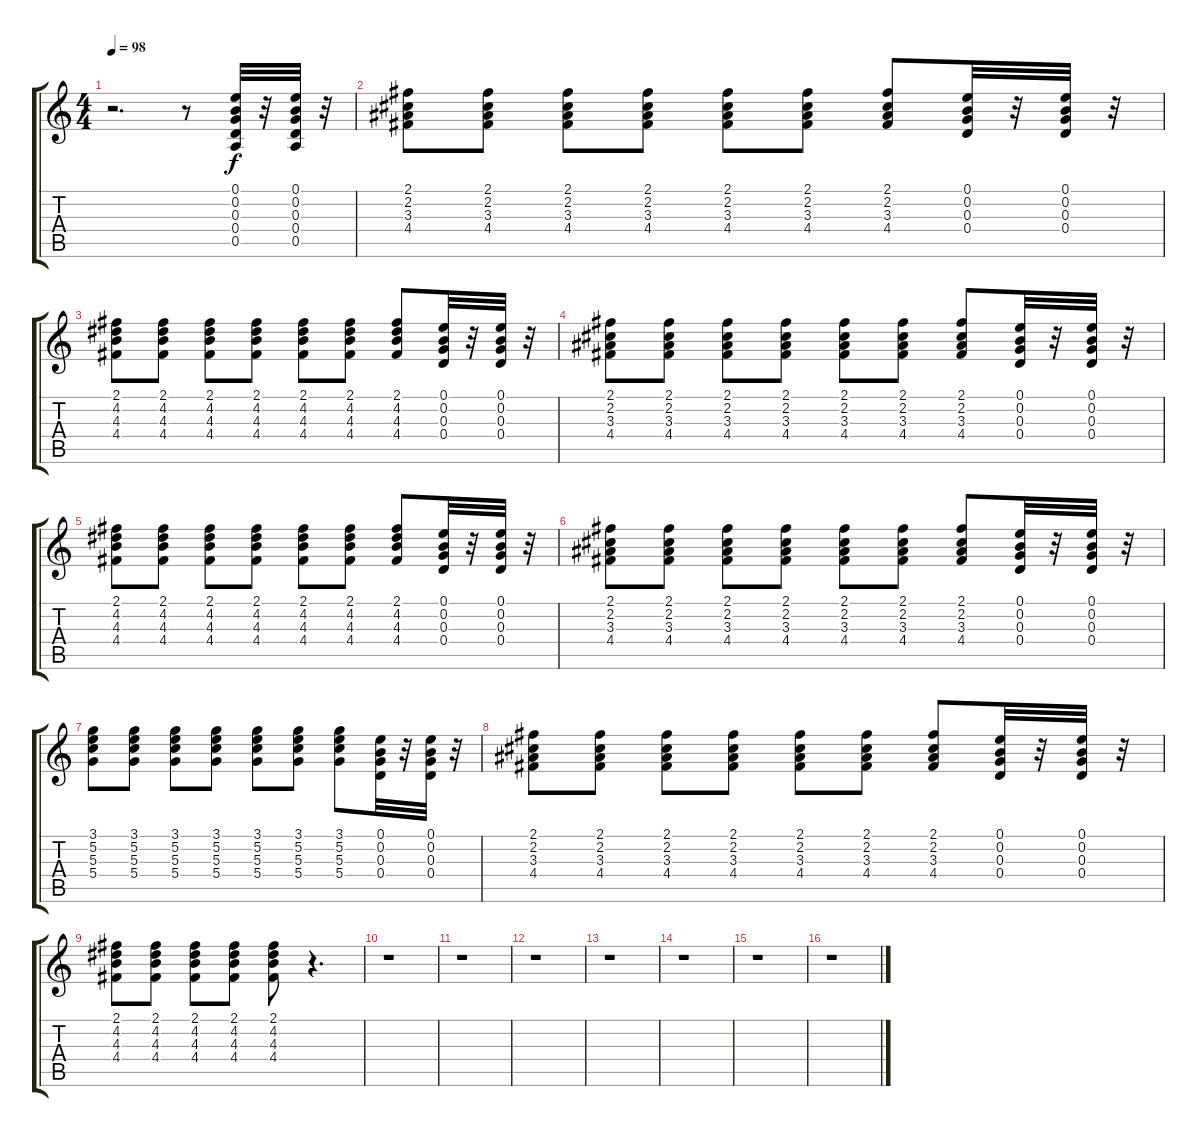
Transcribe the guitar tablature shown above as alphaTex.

\track "" {instrument overdrivenguitar}
\staff {score tabs}
\tuning (E4 B3 G3 D3 A2 E2) {hide}
\ts (4 4)
\tempo 98
\clef g2
\ks c
r.2{d dy f} r.8 (0.1 0.2 0.3 0.4 0.5).32 r.32 (0.1 0.2 0.3 0.4 0.5).32 r.32 |
(2.1 2.2 3.3 4.4).8 (2.1 2.2 3.3 4.4).8 (2.1 2.2 3.3 4.4).8 (2.1 2.2 3.3 4.4).8 (2.1 2.2 3.3 4.4).8 (2.1 2.2 3.3 4.4).8 (2.1 2.2 3.3 4.4).8 (0.1 0.2 0.3 0.4).32 r.32 (0.1 0.2 0.3 0.4).32 r.32 |
(2.1 4.2 4.3 4.4).8 (2.1 4.2 4.3 4.4).8 (2.1 4.2 4.3 4.4).8 (2.1 4.2 4.3 4.4).8 (2.1 4.2 4.3 4.4).8 (2.1 4.2 4.3 4.4).8 (2.1 4.2 4.3 4.4).8 (0.1 0.2 0.3 0.4).32 r.32 (0.1 0.2 0.3 0.4).32 r.32 |
(2.1 2.2 3.3 4.4).8 (2.1 2.2 3.3 4.4).8 (2.1 2.2 3.3 4.4).8 (2.1 2.2 3.3 4.4).8 (2.1 2.2 3.3 4.4).8 (2.1 2.2 3.3 4.4).8 (2.1 2.2 3.3 4.4).8 (0.1 0.2 0.3 0.4).32 r.32 (0.1 0.2 0.3 0.4).32 r.32 |
(2.1 4.2 4.3 4.4).8 (2.1 4.2 4.3 4.4).8 (2.1 4.2 4.3 4.4).8 (2.1 4.2 4.3 4.4).8 (2.1 4.2 4.3 4.4).8 (2.1 4.2 4.3 4.4).8 (2.1 4.2 4.3 4.4).8 (0.1 0.2 0.3 0.4).32 r.32 (0.1 0.2 0.3 0.4).32 r.32 |
(2.1 2.2 3.3 4.4).8 (2.1 2.2 3.3 4.4).8 (2.1 2.2 3.3 4.4).8 (2.1 2.2 3.3 4.4).8 (2.1 2.2 3.3 4.4).8 (2.1 2.2 3.3 4.4).8 (2.1 2.2 3.3 4.4).8 (0.1 0.2 0.3 0.4).32 r.32 (0.1 0.2 0.3 0.4).32 r.32 |
(3.1 5.2 5.3 5.4).8 (3.1 5.2 5.3 5.4).8 (3.1 5.2 5.3 5.4).8 (3.1 5.2 5.3 5.4).8 (3.1 5.2 5.3 5.4).8 (3.1 5.2 5.3 5.4).8 (3.1 5.2 5.3 5.4).8 (0.1 0.2 0.3 0.4).32 r.32 (0.1 0.2 0.3 0.4).32 r.32 |
(2.1 2.2 3.3 4.4).8 (2.1 2.2 3.3 4.4).8 (2.1 2.2 3.3 4.4).8 (2.1 2.2 3.3 4.4).8 (2.1 2.2 3.3 4.4).8 (2.1 2.2 3.3 4.4).8 (2.1 2.2 3.3 4.4).8 (0.1 0.2 0.3 0.4).32 r.32 (0.1 0.2 0.3 0.4).32 r.32 |
(2.1 4.2 4.3 4.4).8 (2.1 4.2 4.3 4.4).8 (2.1 4.2 4.3 4.4).8 (2.1 4.2 4.3 4.4).8 (2.1 4.2 4.3 4.4).8 r.4{d} |
r.1 |
r.1 |
r.1 |
r.1 |
r.1 |
r.1 |
r.1
